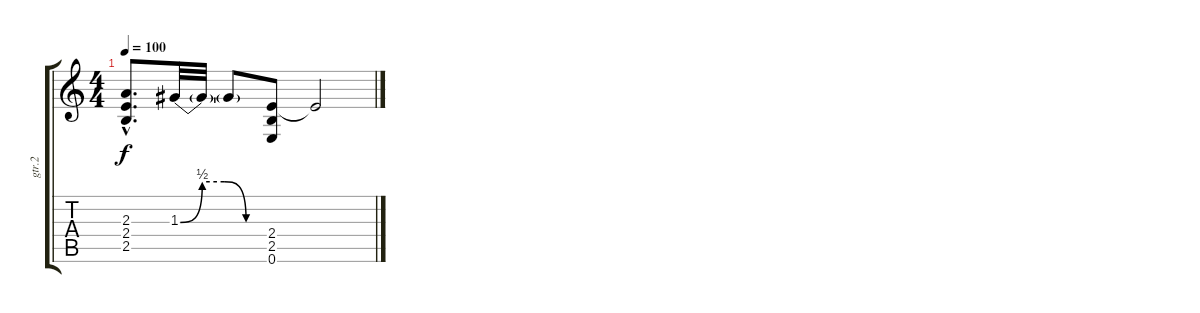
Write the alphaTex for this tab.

\track ("gtr.2" "gtr.2") {instrument overdrivenguitar}
\staff {score tabs}
\tuning (E4 B3 G3 D3 A2 E2) {hide}
\ts (4 4)
\tempo 100
\clef g2
\ks c
(2.3{hac} 2.4{hac} 2.5{hac}).8{d dy f} 1.3{be (custom 0 0 15 2 30 2 45 0 60 0)}.32 1.3{t}.32 1.3{t}.8 (2.4 2.5 0.6).8 2.4{t}.2
